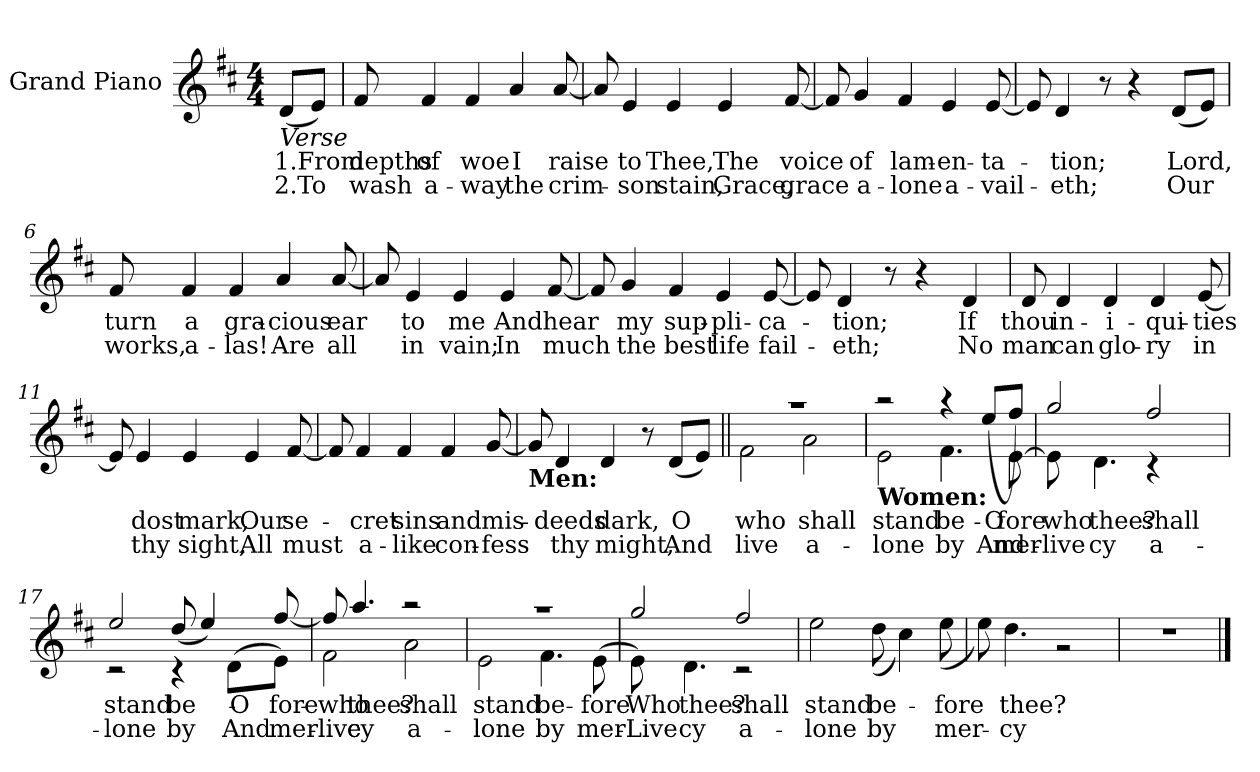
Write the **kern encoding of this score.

**kern	**text	**text
*part1	*part1	*part1
*staff1	*staff1	*staff1
*I"Grand Piano	*	*
*I'Pno	*	*
*clefG2	*	*
*k[f#c#]	*	*
*M4/4	*	*
=1	=1	=1
!LO:TX:b:i:t=Verse	!	!
!	!LO:LY:b	!LO:LY:b
(8d/L	1.From	2.To
8e/J)	.	.
=2	=2	=2
!	!LO:LY:b	!LO:LY:b
8f#/	depths	wash
!	!LO:LY:b	!LO:LY:b
4f#/	of	a-
!	!LO:LY:b	!LO:LY:b
4f#/	woe	-way
!	!LO:LY:b	!LO:LY:b
4a/	I	the
!	!LO:LY:b	!LO:LY:b
[8a/	raise	crim-
=3	=3	=3
8a/]	.	.
!	!LO:LY:b	!LO:LY:b
4e/	to	-son
!	!LO:LY:b	!LO:LY:b
4e/	Thee,	stain,
!	!LO:LY:b	!LO:LY:b
4e/	The	Grace,
!	!LO:LY:b	!LO:LY:b
[8f#/	voice	grace
=4	=4	=4
8f#/]	.	.
!	!LO:LY:b	!LO:LY:b
4g/	of	a-
!	!LO:LY:b	!LO:LY:b
4f#/	lam-	-lone
!	!LO:LY:b	!LO:LY:b
4e/	-en-	a-
!	!LO:LY:b	!LO:LY:b
[8e/	-ta-	-vail-
!!LO:LB:g=z
=5	=5	=5
8e/]	.	.
!	!LO:LY:b	!LO:LY:b
4d/	-tion;	-eth;
8r	.	.
4r	.	.
!	!LO:LY:b	!LO:LY:b
(8d/L	Lord,	Our
8e/J)	.	.
!!LO:LB:g=z
=6	=6	=6
!	!LO:LY:b	!LO:LY:b
8f#/	turn	works,
!	!LO:LY:b	!LO:LY:b
4f#/	a	a-
!	!LO:LY:b	!LO:LY:b
4f#/	gra-	-las!
!	!LO:LY:b	!LO:LY:b
4a/	-cious	Are
!	!LO:LY:b	!LO:LY:b
[8a/	ear	all
=7	=7	=7
8a/]	.	.
!	!LO:LY:b	!LO:LY:b
4e/	to	in
!	!LO:LY:b	!LO:LY:b
4e/	me	vain;
!	!LO:LY:b	!LO:LY:b
4e/	And	In
!	!LO:LY:b	!LO:LY:b
[8f#/	hear	much
=8	=8	=8
8f#/]	.	.
!	!LO:LY:b	!LO:LY:b
4g/	my	the
!	!LO:LY:b	!LO:LY:b
4f#/	sup-	best
!	!LO:LY:b	!LO:LY:b
4e/	-pli-	life
!	!LO:LY:b	!LO:LY:b
[8e/	-ca-	fail-
=9	=9	=9
8e/]	.	.
!	!LO:LY:b	!LO:LY:b
4d/	-tion;	-eth;
8r	.	.
4r	.	.
!	!LO:LY:b	!LO:LY:b
4d/	If	No
!!LO:LB:g=z
=10	=10	=10
!	!LO:LY:b	!LO:LY:b
8d/	thou	man
!	!LO:LY:b	!LO:LY:b
4d/	in-	can
!	!LO:LY:b	!LO:LY:b
4d/	-i-	glo-
!	!LO:LY:b	!LO:LY:b
4d/	-qui-	-ry
!	!LO:LY:b	!LO:LY:b
[8e/	-ties	in
=11	=11	=11
8e/]	.	.
!	!LO:LY:b	!LO:LY:b
4e/	dost	thy
!	!LO:LY:b	!LO:LY:b
4e/	mark,	sight,
!	!LO:LY:b	!LO:LY:b
4e/	Our	All
!	!LO:LY:b	!LO:LY:b
[8f#/	se-	must
=12	=12	=12
8f#/]	.	.
!	!LO:LY:b	!LO:LY:b
4f#/	-cret	a-
!	!LO:LY:b	!LO:LY:b
4f#/	sins	-like
!	!LO:LY:b	!LO:LY:b
4f#/	and	con-
!	!LO:LY:b	!LO:LY:b
[8g/	mis-	-fess
=13	=13	=13
!LO:TX:b:B:t=Men&colon;	!	!
8g/]	.	.
!	!LO:LY:b	!LO:LY:b
4d/	-deeds	thy
!	!LO:LY:b	!LO:LY:b
4d/	dark,	might,
8r	.	.
!	!LO:LY:b	!LO:LY:b
(8d/L	O	And
8e/J)	.	.
!!LO:LB:g=z
=14||	=14||	=14||
!	!LO:LY:b	!LO:LY:b
*^	*	*
2f#\	1raa	who	live
!	!	!LO:LY:b	!LO:LY:b
2a\	.	shall	a-
=15	=15	=15	=15
!LO:TX:b:B:t=Women&colon;	!	!	!
!	!	!LO:LY:b	!LO:LY:b
2e\	2raa	stand	-lone
!	!	!LO:LY:b	!LO:LY:b
4.f#\	4raa	be-	by
!	!	!LO:LY:b	!LO:LY:b
.	(>8ee/L	O	-And
!	!	!LO:LY:b	!LO:LY:b
[8e\	8ff#/J)	-fore	mer-
=16	=16	=16	=16
!	!	!LO:LY:b	!LO:LY:b
8e\]	2gg/	who	live
!	!	!LO:LY:b	!LO:LY:b
4.d\	.	thee?	cy
!	!	!LO:LY:b	!LO:LY:b
4rc	2ff#/	shall	a-
4ryy	.	.	.
=17	=17	=17	=17
!	!	!LO:LY:b	!LO:LY:b
2rc	2ee/	stand	lone
!	!	!LO:LY:b	!LO:LY:b
4rc	(>8dd/	be-	by
.	4ee/)	.	.
!	!	!LO:LY:b	!LO:LY:b
(8d\L	.	O	-And
!	!	!LO:LY:b	!LO:LY:b
8e\J)	[8ff#/	-fore	mer-
!!LO:LB:g=z	!!
=18	=18	=18	=18
!	!	!LO:LY:b	!LO:LY:b
2f#\	8ff#/]	who	-live
!	!	!LO:LY:b	!LO:LY:b
.	4.aa/	thee?	-cy
!	!	!LO:LY:b	!LO:LY:b
2a\	2raa	shall	a-
=19	=19	=19	=19
!	!	!LO:LY:b	!LO:LY:b
2e\	1raa	stand	lone
!	!	!LO:LY:b	!LO:LY:b
4.f#\	.	be-	by
!	!	!LO:LY:b	!LO:LY:b
(8e\	.	-fore	mer-
=20	=20	=20	=20
!	!	!LO:LY:b	!LO:LY:b
8e\)	2gg/	Who	Live
!	!	!LO:LY:b	!LO:LY:b
4.d\	.	thee?	-cy
!	!	!LO:LY:b	!LO:LY:b
2rc	2ff#/	shall	a-
=21	=21	=21	=21
!	!	!LO:LY:b	!LO:LY:b
1ryy	2ee\	stand	-lone
!	!	!LO:LY:b	!LO:LY:b
.	(>8dd\	be-	by
.	4cc#\)	.	.
!	!	!LO:LY:b	!LO:LY:b
.	(8ee\	-fore	mer-
=22	=22	=22	=22
1ryy	8ee\)	.	.
!	!	!LO:LY:b	!LO:LY:b
.	4.dd\	thee?	-cy
.	2r	.	.
*v	*v	*	*
=23	=23	=23
1r	.	.
==	==	==
*-	*-	*-
